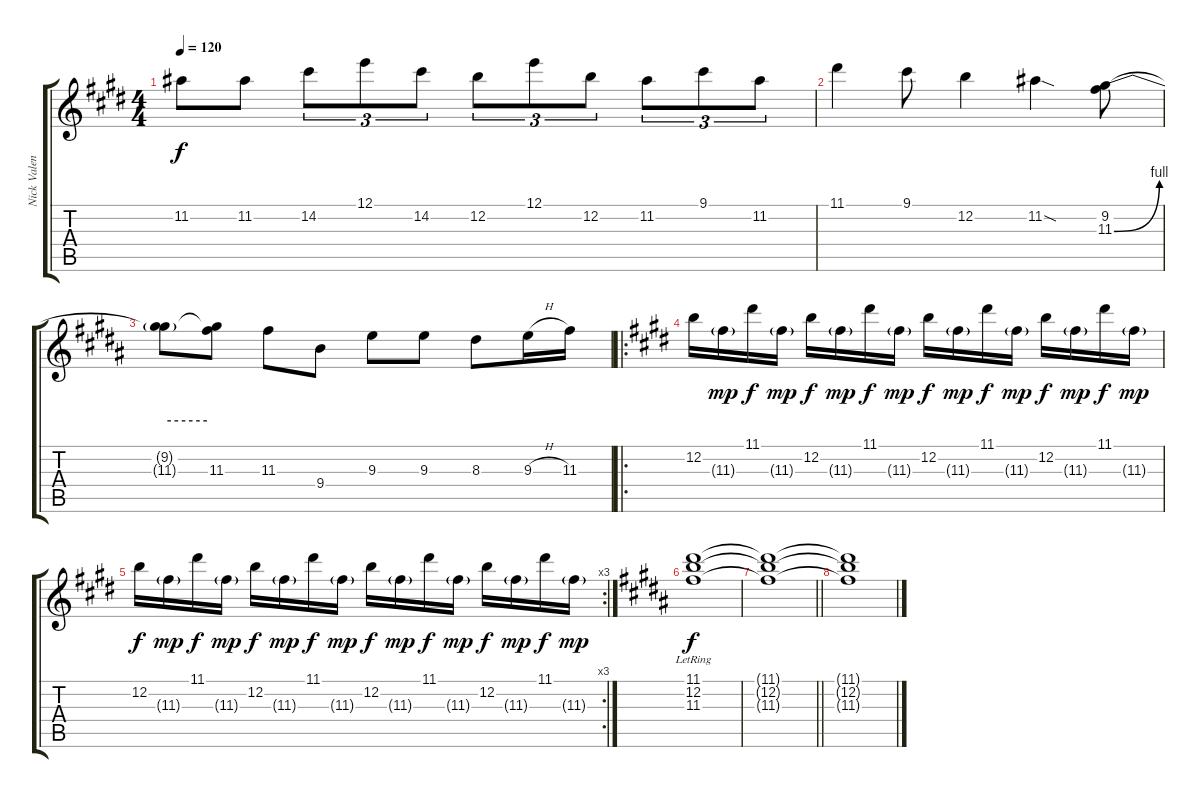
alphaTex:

\track ("Nick Valensi " "Nick Valen") {instrument overdrivenguitar}
\staff {score tabs}
\tuning (E4 B3 G3 D3 A2 E2) {hide}
\ts (4 4)
\tempo 120
\clef g2
\ks e
11.2{t}.8{dy f} 11.2.8 14.2.8{tu (3 2)} 12.1.8{tu (3 2)} 14.2.8{tu (3 2)} 12.2.8{tu (3 2)} 12.1.8{tu (3 2)} 12.2.8{tu (3 2)} 11.2.8{tu (3 2)} 9.1.8{tu (3 2)} 11.2.8{tu (3 2)} |
11.1.4 9.1.8 12.2.4 11.2{sod}.4 (9.2 11.3{be (bend 0 0 60 4)}).8 |
\ks g#minor
(9.2{t} 11.3{be (hold 0 4 60 4) t}).8 (9.2{t} 11.3).8 11.3.8 9.4.8 9.3.8 9.3.8 8.3.8 9.3{h}.16 11.3.16 |
\ro
\ks e
12.2.16 11.3{g}.16{dy mp} 11.1.16{dy f} 11.3{g}.16{dy mp} 12.2.16{dy f} 11.3{g}.16{dy mp} 11.1.16{dy f} 11.3{g}.16{dy mp} 12.2.16{dy f} 11.3{g}.16{dy mp} 11.1.16{dy f} 11.3{g}.16{dy mp} 12.2.16{dy f} 11.3{g}.16{dy mp} 11.1.16{dy f} 11.3{g}.16{dy mp} |
\rc 3
12.2.16{dy f} 11.3{g}.16{dy mp} 11.1.16{dy f} 11.3{g}.16{dy mp} 12.2.16{dy f} 11.3{g}.16{dy mp} 11.1.16{dy f} 11.3{g}.16{dy mp} 12.2.16{dy f} 11.3{g}.16{dy mp} 11.1.16{dy f} 11.3{g}.16{dy mp} 12.2.16{dy f} 11.3{g}.16{dy mp} 11.1.16{dy f} 11.3{g}.16{dy mp} |
\ks g#minor
(11.1{lr} 12.2{lr} 11.3{lr}).1{dy f} |
\barLineRight lightlight
(11.1{t} 12.2{t} 11.3{t}).1{volume 0} |
(11.1{t} 12.2{t} 11.3{t}).1
